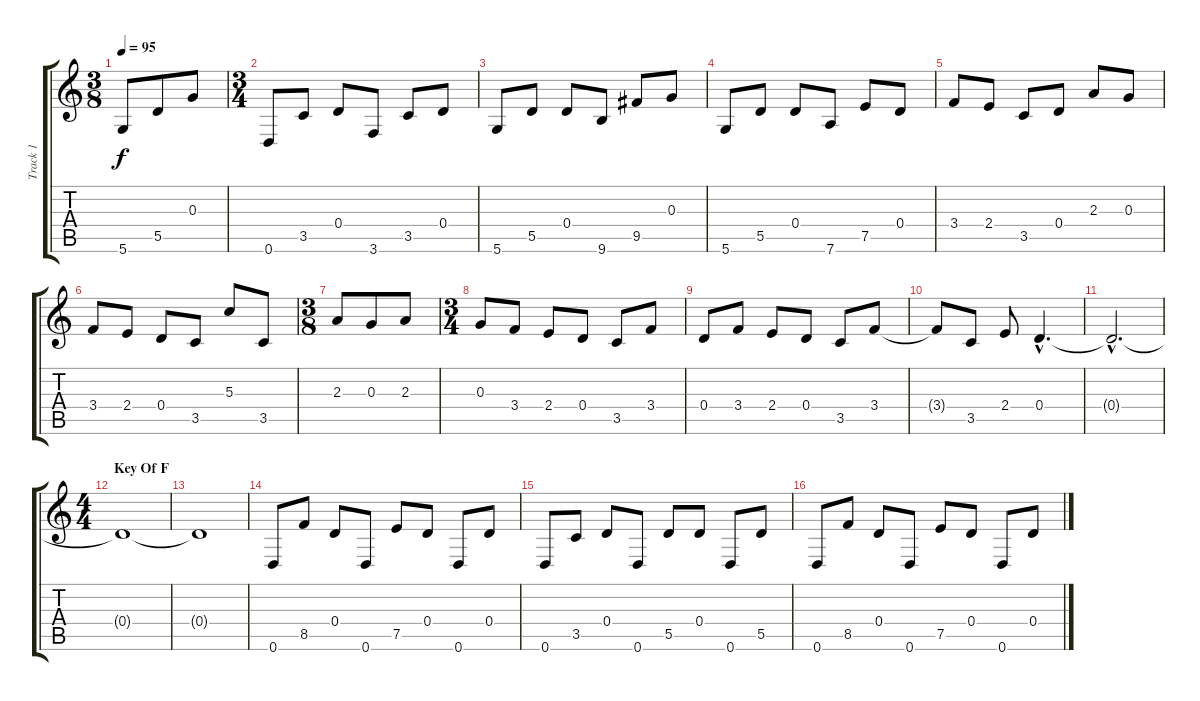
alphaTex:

\track ("Track 1" "Track 1") {instrument acousticguitarnylon}
\staff {score tabs}
\tuning (E4 B3 G3 D3 A2 D2) {hide}
\ts (3 8)
\tempo 95
\clef g2
\ks c
5.6.8{dy f} 5.5.8 0.3.8 |
\ts (3 4)
0.6.8 3.5.8 0.4.8 3.6.8 3.5.8 0.4.8 |
5.6.8 5.5.8 0.4.8 9.6.8 9.5.8 0.3.8 |
5.6.8 5.5.8 0.4.8 7.6.8 7.5.8 0.4.8 |
3.4.8 2.4.8 3.5.8 0.4.8 2.3.8 0.3.8 |
3.4.8 2.4.8 0.4.8 3.5.8 5.3.8 3.5.8 |
\ts (3 8)
2.3.8 0.3.8 2.3.8 |
\ts (3 4)
0.3.8 3.4.8 2.4.8 0.4.8 3.5.8 3.4.8 |
0.4.8 3.4.8 2.4.8 0.4.8 3.5.8 3.4.8 |
3.4{t}.8 3.5.8 2.4.8 0.4{hac}.4{d} |
0.4{hac t}.2{d} |
\ts (4 4)
\section ("" "Key Of F")
0.4{t}.1 |
0.4{t}.1 |
0.6.8 8.5.8 0.4.8 0.6.8 7.5.8 0.4.8 0.6.8 0.4.8 |
0.6.8 3.5.8 0.4.8 0.6.8 5.5.8 0.4.8 0.6.8 5.5.8 |
0.6.8 8.5.8 0.4.8 0.6.8 7.5.8 0.4.8 0.6.8 0.4.8
